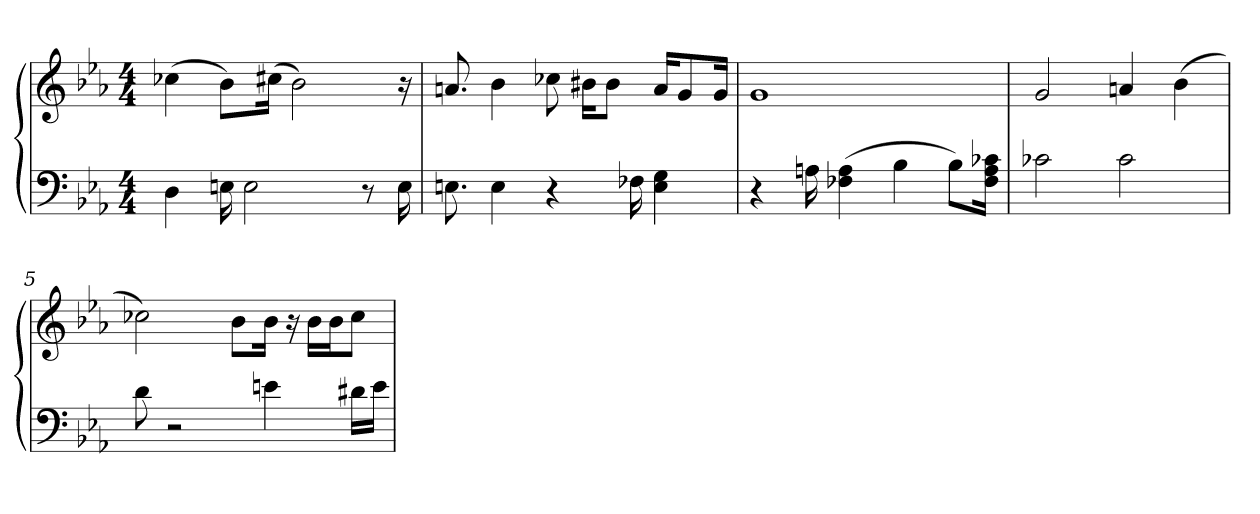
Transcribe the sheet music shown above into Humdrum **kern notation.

**kern	**kern
*part1	*part1
*staff2	*staff1
*clefF4	*clefG2
*k[b-e-a-]	*k[b-e-a-]
*M4/4	*M4/4
=1	=1
4D	(4cc-X
16En	8b-\L)
2E	.
.	(16cc#X\Jk
.	2b-)
8r	.
16E	16r
=2	=2
8.En	8.an
4E	4b-
4r	8cc-X
.	16b#X\KL
.	8b#\J
16F-X	.
4E 4G	16a/KL
.	8g/
.	16g/Jk
=3	=3
4r	1g
16An	.
(4F-X 4A	.
4B-	.
8B-\L)	.
16F-\ 16A\ 16c-X\Jk	.
=4	=4
2c-X	2g
2c-	4an
.	(4b-
=5	=5
8d	2cc-X)
2r	.
.	8b-\L
4en	16b-\Jk
.	16r
.	16b-\LL
.	16b-\J
16d#X\LL	8cc-\J
16e\JJ	.
=	=
*-	*-
